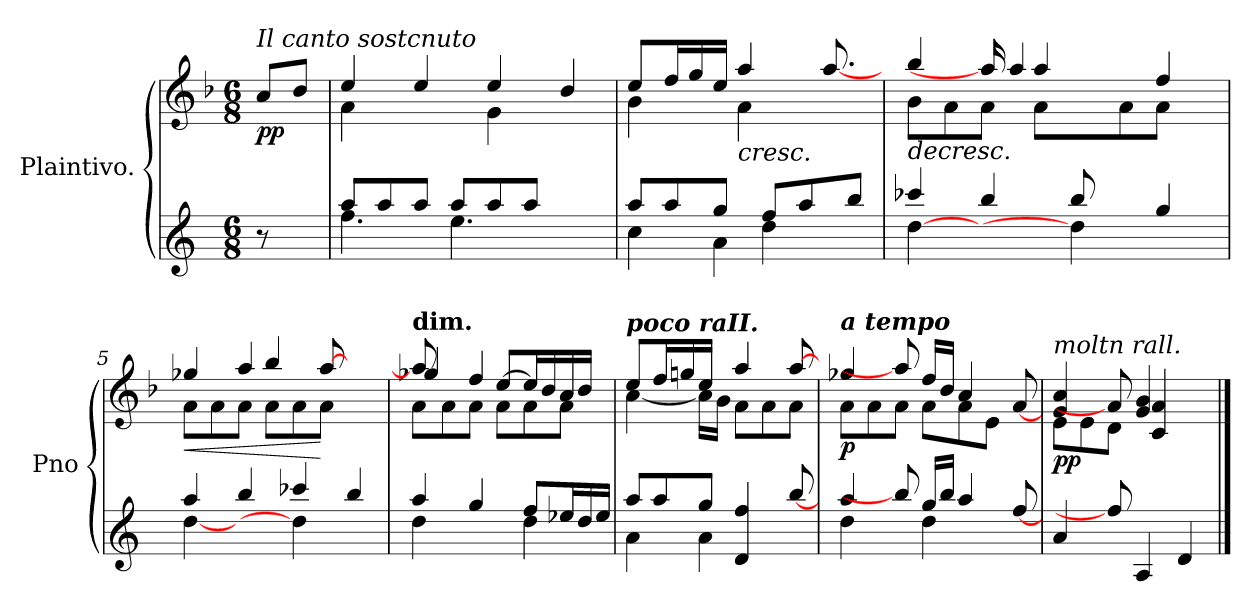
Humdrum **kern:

**kern	**kern	**dynam
*part1	*part1	*part1
*staff2	*staff1	*staff1/2
*I"Plaintivo.	*	*
*I'Pno	*	*
*	*clefG3	*
*	*k[b-]	*
*M6/8	*M6/8	*
=1	=1	=1
!	!LO:TX:a:i:t=Il canto sostcnuto	!
!	!	!LO:DY:b
!	!	!LO:DY:n=1:b
8r	8a/L	p p
8ryy	8b-/J	.
=2	=2	=2
*^	*^	*
8aa/L	4.ff\	4cc/	4f\	.
8aa/	.	.	.	.
8aa/J	.	4cc/	4ryy	.
8aa/L	4.ee\	.	.	.
8aa/	.	4cc/	4e\	.
8aa/J	.	.	.	.
4ryy	4ryy	4b-/	4ryy	.
=3	=3	=3	=3	=3
*	*^	*	*	*
8aa/L	4.ryy	4cc\	8cc/L	4g\	.
8aa/	.	.	16dd/L	.	.
.	.	.	16ee/	.	.
8gg/J	.	4a\	16cc/JJ	16ryy	.
!	!	!	!	!	!LO:HP:b
.	.	.	4ff/	4f\	<
8ff/L	4dd\	.	.	.	.
8aa/	.	4ryy	.	.	.
.	.	.	[8.ff/	8.ryy	.
8bb/J	8ryy	.	.	.	.
!!LO:LB:g=z
=4	=4	=4	=4	=4	=4
*	*	*	*	*^	*
!	!	!	!	!	!	!LO:HP:b
2ryy	4ccc-X/	[<4dd\	4gg/	4.ryy	8g\L	>
.	.	.	.	.	8f\	.
.	4bb/	4ryy	16ff/]	.	8f\J	[
.	.	.	4ff/	.	.	.
.	.	.	.	4ff/	8f\L	.
8bb/	2ryy	4dd\]	.	.	8ryy	.
.	.	.	8.ryy	.	.	.
4.ryy	.	.	.	4.ryy	8f\	.
.	.	4gg/	4dd/	.	8f\J	.
.	.	.	.	.	8ryy	.
*	*v	*v	*	*	*	*
=5	=5	=5	=5	=5	=5
!	!	!	!	!	!LO:HP:b
4aa/	[<4dd\	4.ryy	4ee-X/	8f\L	<
.	.	.	.	8f\	.
4bb/	4ryy	.	4ff/	8f\J	]
.	.	4gg/	.	8f\L	.
4ccc-X/	4dd\]	.	4ryy	8f\	.
.	.	[8ff/	.	8f\J	[
4bb/	4ryy	4ryy	4ryy	4ryy	.
=6	=6	=6	=6	=6	=6
!	!	!LO:TX:a:B:t=dim.	!	!	!
4aa/	4dd\	8ff/]	4ee-X/	8f\L	.
.	.	4ryy	.	8f\	.
4gg/	4ryy	.	4dd/	8f\J	.
.	.	[<8cc/L	.	8f\L	.
8ff/L	4dd\	16cc/L]	16ryy	8f\	.
.	.	16b-/	4ryy	.	.
16ee-/L	.	16a/	.	8f\J	.
16dd/	.	16b-/JJ	.	.	.
16ee-/JJ	16ryy	16ryy	.	16ryy	.
!!LO:LB:g=z
=7	=7	=7	=7	=7	=7
!	!	!LO:TX:a:Bi:t=poco raII.	!	!	!
*	*	*	*v	*v	*
8aa/L	4a\	8cc/L	[<4a\	.
8aa/	.	16dd/L	.	.
.	.	16een/	.	.
8gg/J	4a\	16cc/JJ	16a\LL]	.
.	.	16ryy	16g\JJ	.
4d/ 4ff/	.	4ff/	8f\L	.
.	4ryy	.	8f\	.
[8bb/	.	[8ff/	8f\J	.
=8	=8	=8	=8	=8
!	!	!LO:TX:a:Bi:t=a tempo	!	!
!	!	!	!	!LO:DY:b
4aa/	4dd\	4ee-X/	8f\L	p
.	.	.	8f\	.
8bb/]	8ryy	8ff/]	8f\J	.
16gg/LL	4dd\	16dd/LL	8f\L	.
16bb/JJ	.	16b-/JJ	.	.
4aa/	.	4a/	8f\	.
.	4ryy	.	8c\J	.
[8ff/	.	[8f/	8ryy	.
*v	*v	*	*	*
=9	=9	=9	=9
!	!LO:TX:a:i:t=moltn rall.	!	!
!	!	!	!LO:DY:b
!	!	!	!LO:DY:n=1:b
4a/	4e/ 4a/	8c\L	p p
.	.	8c\	.
8ff/]	8f/]	8B-\J	.
4A/	4e/ 4g/	4A/ 4f/	.
4d/	4ryy	4ryy	.
*	*v	*v	*
==	==	==
*-	*-	*-
